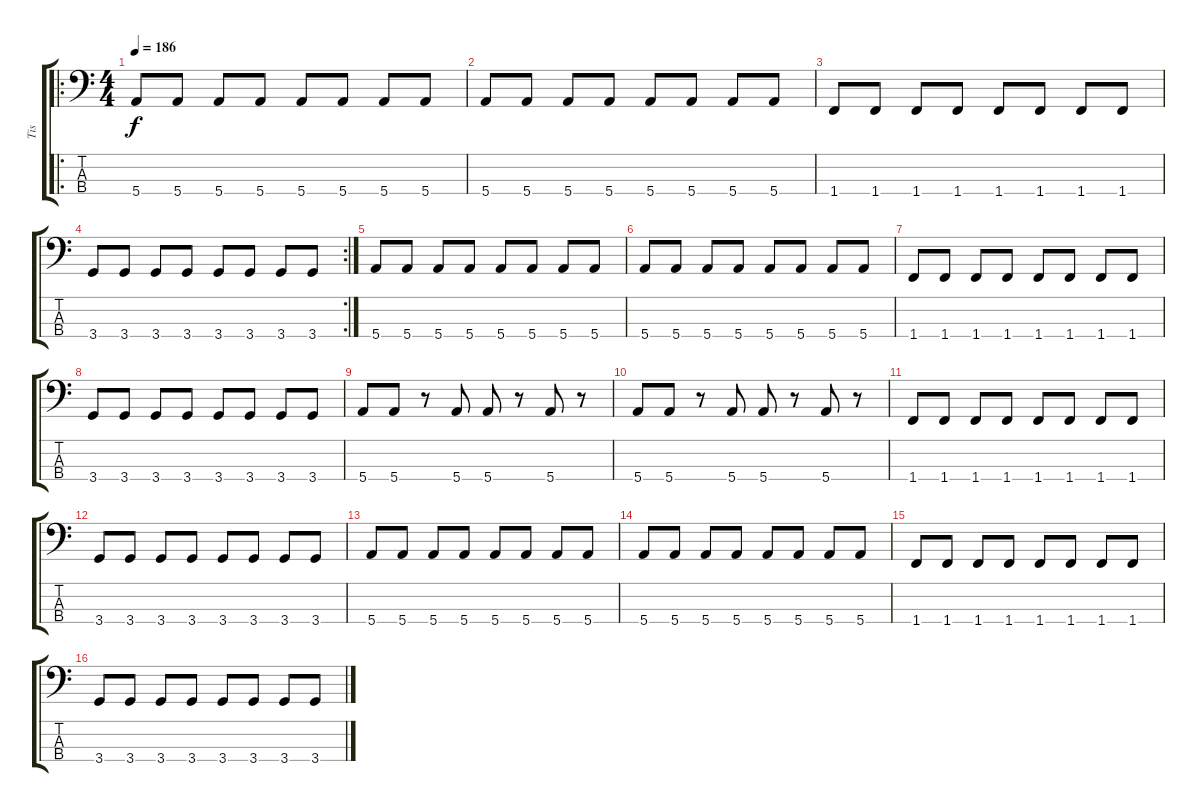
\track ("Tis" "Tis") {instrument electricbassfinger}
\staff {score tabs}
\tuning (G2 D2 A1 E1) {hide}
\ro
\ts (4 4)
\tempo 186
\clef f4
\ks c
5.4.8{dy f} 5.4.8 5.4.8 5.4.8 5.4.8 5.4.8 5.4.8 5.4.8 |
5.4.8 5.4.8 5.4.8 5.4.8 5.4.8 5.4.8 5.4.8 5.4.8 |
1.4.8 1.4.8 1.4.8 1.4.8 1.4.8 1.4.8 1.4.8 1.4.8 |
\rc 2
3.4.8 3.4.8 3.4.8 3.4.8 3.4.8 3.4.8 3.4.8 3.4.8 |
5.4.8 5.4.8 5.4.8 5.4.8 5.4.8 5.4.8 5.4.8 5.4.8 |
5.4.8 5.4.8 5.4.8 5.4.8 5.4.8 5.4.8 5.4.8 5.4.8 |
1.4.8 1.4.8 1.4.8 1.4.8 1.4.8 1.4.8 1.4.8 1.4.8 |
3.4.8 3.4.8 3.4.8 3.4.8 3.4.8 3.4.8 3.4.8 3.4.8 |
5.4.8 5.4.8 r.8 5.4.8 5.4.8 r.8 5.4.8 r.8 |
5.4.8 5.4.8 r.8 5.4.8 5.4.8 r.8 5.4.8 r.8 |
1.4.8 1.4.8 1.4.8 1.4.8 1.4.8 1.4.8 1.4.8 1.4.8 |
3.4.8 3.4.8 3.4.8 3.4.8 3.4.8 3.4.8 3.4.8 3.4.8 |
5.4.8 5.4.8 5.4.8 5.4.8 5.4.8 5.4.8 5.4.8 5.4.8 |
5.4.8 5.4.8 5.4.8 5.4.8 5.4.8 5.4.8 5.4.8 5.4.8 |
1.4.8 1.4.8 1.4.8 1.4.8 1.4.8 1.4.8 1.4.8 1.4.8 |
3.4.8 3.4.8 3.4.8 3.4.8 3.4.8 3.4.8 3.4.8 3.4.8
